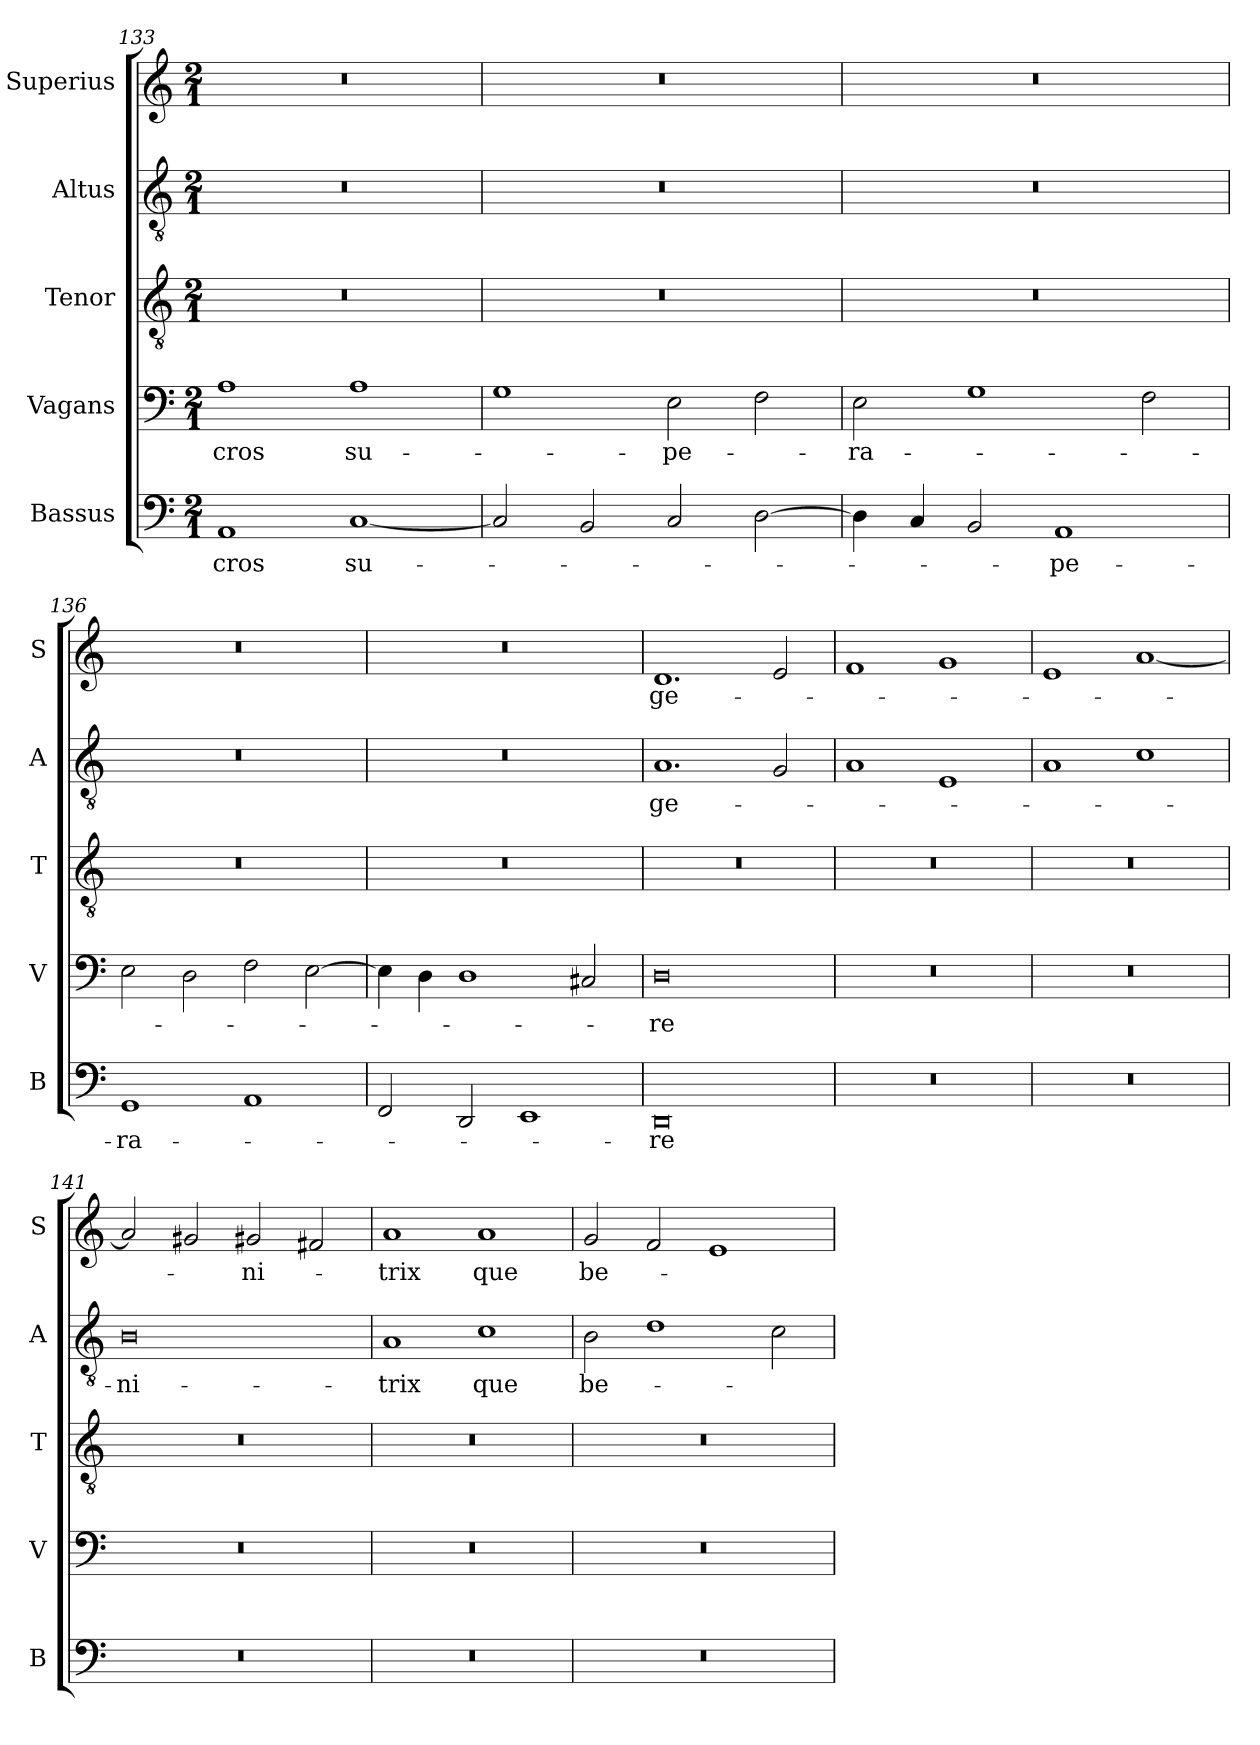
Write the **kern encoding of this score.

**kern	**text	**kern	**text	**kern	**kern	**text	**kern	**text
*part5	*part5	*part4	*part4	*part3	*part2	*part2	*part1	*part1
*staff5	*staff5	*staff4	*staff4	*staff3	*staff2	*staff2	*staff1	*staff1
*I"Bassus	*	*I"Vagans	*	*I"Tenor	*I"Altus	*	*I"Superius	*
*I'B	*	*I'V	*	*I'T	*I'A	*	*I'S	*
*clefF4	*	*clefF4	*	*clefGv2	*clefGv2	*	*clefG2	*
*k[]	*	*k[]	*	*k[]	*k[]	*	*k[]	*
*M2/1	*	*M2/1	*	*M2/1	*M2/1	*	*M2/1	*
=133	=133	=133	=133	=133	=133	=133	=133	=133
1AA	-cros	1A	-cros	0r	0r	.	0r	.
[1C	su-	1A	su-	.	.	.	.	.
=134	=134	=134	=134	=134	=134	=134	=134	=134
2C/]	.	1G	.	0r	0r	.	0r	.
2BB/	.	.	.	.	.	.	.	.
2C/	.	2E\	-pe-	.	.	.	.	.
[2D\	.	2F\	.	.	.	.	.	.
=135	=135	=135	=135	=135	=135	=135	=135	=135
4D\]	.	2E\	-ra-	0r	0r	.	0r	.
4C/	.	.	.	.	.	.	.	.
2BB/	.	1G	.	.	.	.	.	.
1AA	-pe-	.	.	.	.	.	.	.
.	.	2F\	.	.	.	.	.	.
=136	=136	=136	=136	=136	=136	=136	=136	=136
1GG	-ra-	2E\	.	0r	0r	.	0r	.
.	.	2D\	.	.	.	.	.	.
1AA	.	2F\	.	.	.	.	.	.
.	.	[2E\	.	.	.	.	.	.
=137	=137	=137	=137	=137	=137	=137	=137	=137
2FF/	.	4E\]	.	0r	0r	.	0r	.
.	.	4D\	.	.	.	.	.	.
2DD/	.	1D	.	.	.	.	.	.
1EE	.	.	.	.	.	.	.	.
.	.	2C#X/	.	.	.	.	.	.
=138	=138	=138	=138	=138	=138	=138	=138	=138
0DD	-re	0D	-re	0r	1.A	ge-	1.d	ge-
.	.	.	.	.	2G/	.	2e/	.
=139	=139	=139	=139	=139	=139	=139	=139	=139
0r	.	0r	.	0r	1A	.	1f	.
.	.	.	.	.	1E	.	1g	.
=140	=140	=140	=140	=140	=140	=140	=140	=140
0r	.	0r	.	0r	1A	.	1e	.
.	.	.	.	.	1c	.	[1a	.
=141	=141	=141	=141	=141	=141	=141	=141	=141
0r	.	0r	.	0r	0B	-ni-	2a/]	.
.	.	.	.	.	.	.	2g#X/	.
.	.	.	.	.	.	.	2g#X/	-ni-
.	.	.	.	.	.	.	2f#X/	.
=142	=142	=142	=142	=142	=142	=142	=142	=142
0r	.	0r	.	0r	1A	-trix	1a	-trix
.	.	.	.	.	1c	que	1a	que
=143	=143	=143	=143	=143	=143	=143	=143	=143
0r	.	0r	.	0r	2B\	be-	2g/	be-
.	.	.	.	.	1d	.	2f/	.
.	.	.	.	.	.	.	1e	.
.	.	.	.	.	2c\	.	.	.
=	=	=	=	=	=	=	=	=
*-	*-	*-	*-	*-	*-	*-	*-	*-
